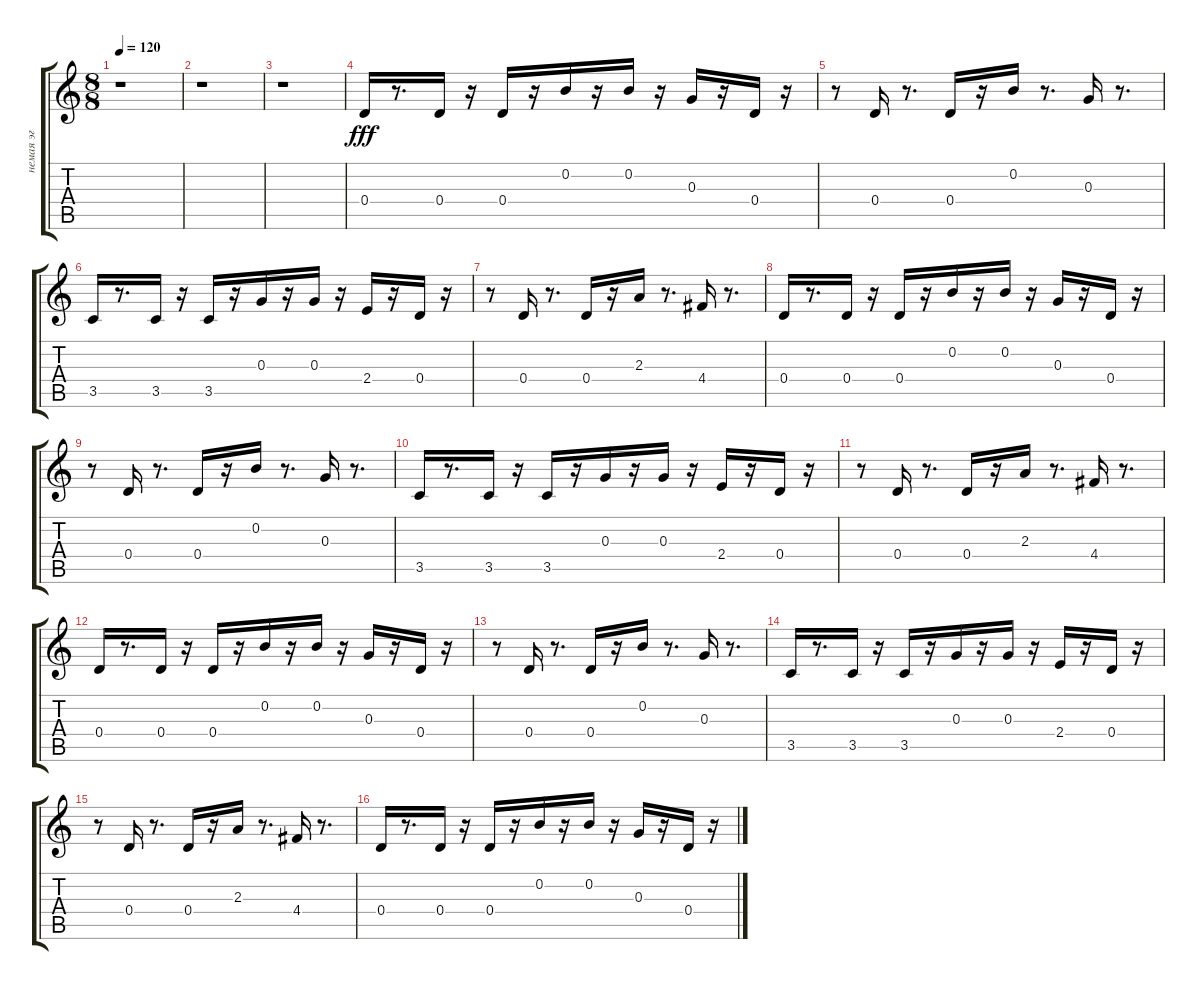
\track ("немая эг" "немая эг") {instrument electricguitarmuted}
\staff {score tabs}
\tuning (E4 B3 G3 D3 A2 E2) {hide}
\ts (8 8)
\tempo 120
\clef g2
\ks c
r.1{dy fff} |
r.1 |
r.1 |
0.4.16 r.8{d} 0.4.16 r.16 0.4.16 r.16 0.2.16 r.16 0.2.16 r.16 0.3.16 r.16 0.4.16 r.16 |
r.8 0.4.16 r.8{d} 0.4.16 r.16 0.2.16 r.8{d} 0.3.16 r.8{d} |
3.5.16 r.8{d} 3.5.16 r.16 3.5.16 r.16 0.3.16 r.16 0.3.16 r.16 2.4.16 r.16 0.4.16 r.16 |
r.8 0.4.16 r.8{d} 0.4.16 r.16 2.3.16 r.8{d} 4.4.16 r.8{d} |
0.4.16 r.8{d} 0.4.16 r.16 0.4.16 r.16 0.2.16 r.16 0.2.16 r.16 0.3.16 r.16 0.4.16 r.16 |
r.8 0.4.16 r.8{d} 0.4.16 r.16 0.2.16 r.8{d} 0.3.16 r.8{d} |
3.5.16 r.8{d} 3.5.16 r.16 3.5.16 r.16 0.3.16 r.16 0.3.16 r.16 2.4.16 r.16 0.4.16 r.16 |
r.8 0.4.16 r.8{d} 0.4.16 r.16 2.3.16 r.8{d} 4.4.16 r.8{d} |
0.4.16 r.8{d} 0.4.16 r.16 0.4.16{volume 11} r.16 0.2.16 r.16 0.2.16 r.16 0.3.16 r.16 0.4.16{volume 10} r.16 |
r.8 0.4.16{volume 10} r.8{d} 0.4.16{volume 10} r.16 0.2.16 r.8{d} 0.3.16{volume 9} r.8{d} |
3.5.16{volume 9} r.8{d} 3.5.16{volume 8} r.16 3.5.16 r.16 0.3.16{volume 8} r.16 0.3.16{volume 8} r.16 2.4.16{volume 8} r.16 0.4.16 r.16 |
r.8 0.4.16{volume 7} r.8{d} 0.4.16{volume 6} r.16 2.3.16 r.8{d} 4.4.16{volume 6} r.8{d} |
0.4.16{volume 6} r.8{d} 0.4.16{volume 6} r.16 0.4.16{volume 5} r.16 0.2.16 r.16 0.2.16{volume 5} r.16 0.3.16{volume 5} r.16 0.4.16{volume 5} r.16
